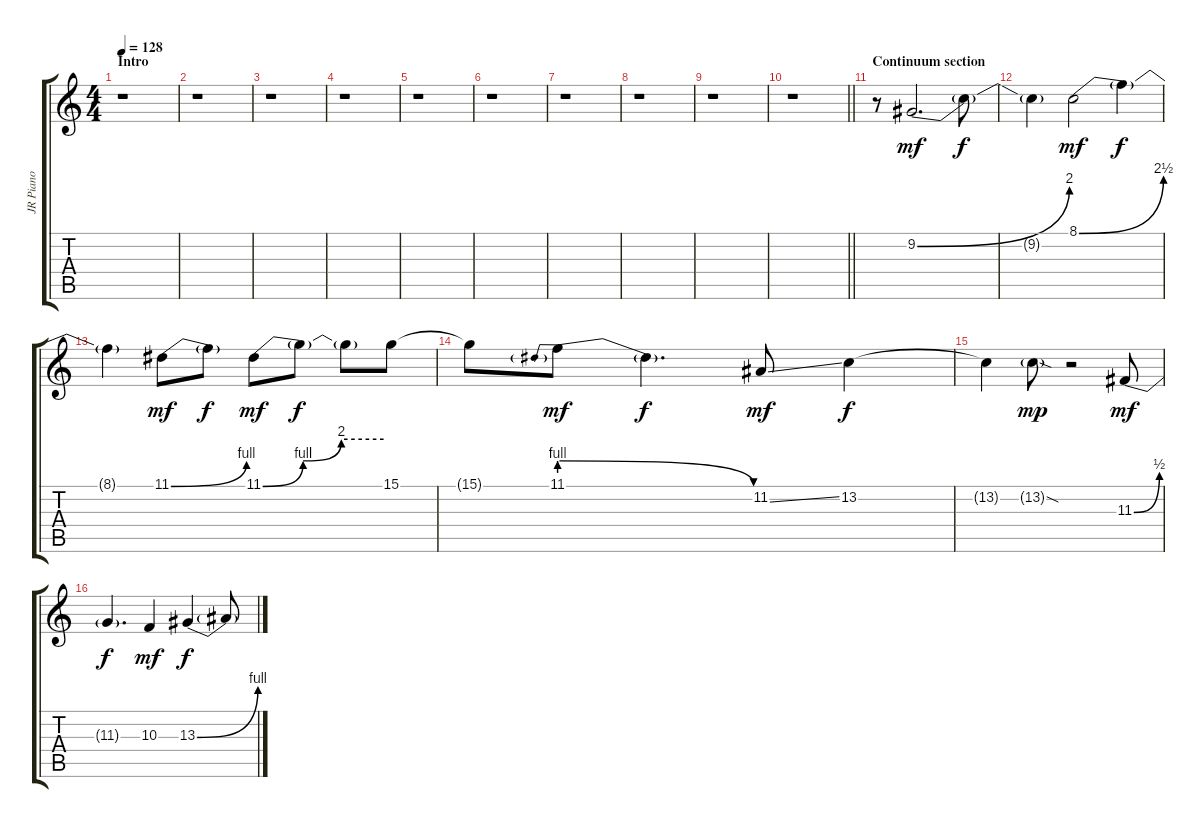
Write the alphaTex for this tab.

\track ("JR Piano" "JR Piano") {instrument acousticgrandpiano}
\staff {score tabs}
\tuning (E4 B3 G3 D3 A2 E2) {hide}
\ts (4 4)
\section ("" "Intro")
\tempo 128
\tempo 64
\tempo 128
\clef g2
\ks c
r.1{dy mf instrument acousticgrandpiano} |
r.1 |
r.1 |
r.1 |
r.1 |
r.1 |
r.1 |
r.1 |
r.1 |
\barLineRight lightlight
r.1 |
\section ("" "Continuum section")
r.8{volume 7 balance 3 instrument lead2sawtooth} 9.2{be (bend 0 0 60 8)}.2{d} 9.2{t}.8{dy f} |
9.2{t}.4 8.1{be (bend 0 0 60 10)}.2{dy mf} 8.1{t}.4{dy f} |
8.1{t}.4 11.1{be (bend 0 0 60 4)}.8{dy mf} 11.1{t}.8{dy f} 11.1{be (custom 0 0 20 4 39 8 60 8)}.8{dy mf} 11.1{t}.8{dy f} 11.1{t}.8 15.1.8 |
15.1{t}.8 11.1{be (prebendrelease 0 4 60 0)}.8{dy mf} 11.1{t}.4{d dy f} 11.2{ss}.8{dy mf} 13.2.4{dy f} |
13.2{t}.4 13.2{sod g}.8{dy mp} r.2 11.3{be (bend 0 0 60 2)}.8{dy mf} |
11.3{t}.4{d dy f} 10.3.4{dy mf} 13.3{be (bend 0 0 60 4)}.4{dy f} 13.3{t}.8
